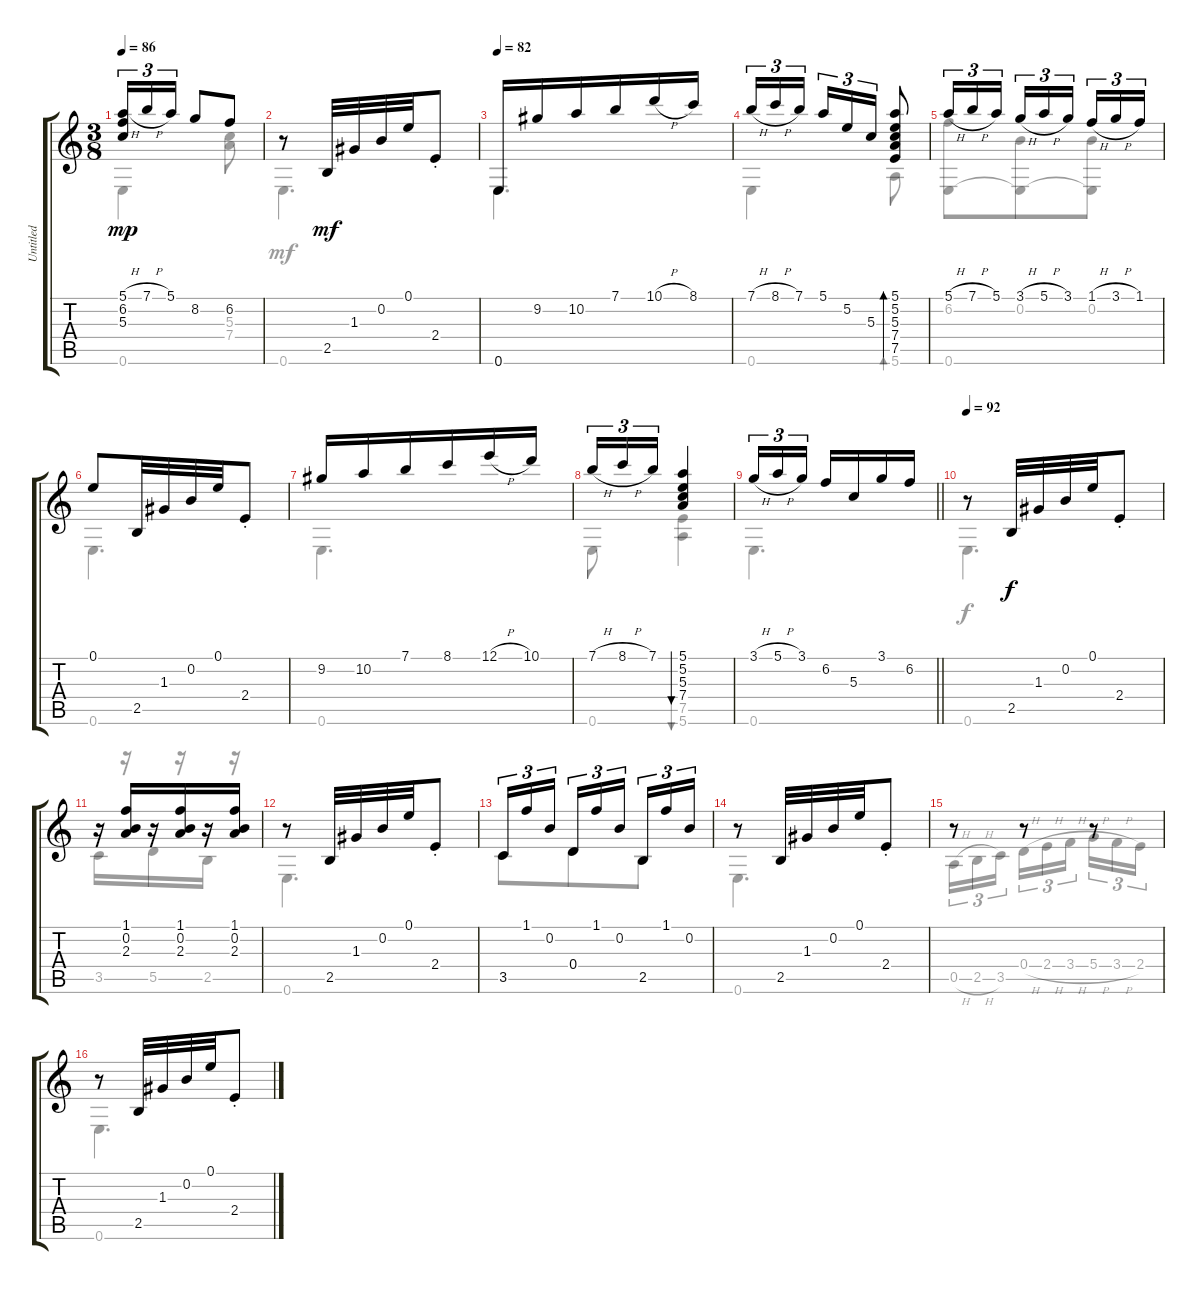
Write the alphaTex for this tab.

\track ("Untitled" "Untitled") {instrument acousticguitarnylon}
\staff {score tabs}
\tuning (E4 B3 G3 D3 A2 E2) {hide}
\voice
\ts (3 8)
\tempo 86
\clef g2
\ks c
(5.1{h} 6.2 5.3).16{tu (3 2) dy mp} 7.1{h}.16{tu (3 2)} 5.1.16{tu (3 2)} 8.2.8 6.2.8 |
r.8 2.5.32{dy mf} 1.3.32 0.2.32 0.1.32 2.4{st}.8 |
\tempo 82
0.6.16 9.2.16 10.2.16 7.1.16 10.1{h}.16 8.1.16 |
7.1{h}.16{tu (3 2)} 8.1{h}.16{tu (3 2)} 7.1.16{tu (3 2)} 5.1.16{tu (3 2)} 5.2.16{tu (3 2)} 5.3.16{tu (3 2)} (5.1 5.2 5.3 7.4 7.5).8{bd 30} |
5.1{h}.16{tu (3 2)} 7.1{h}.16{tu (3 2)} 5.1.16{tu (3 2)} 3.1{h}.16{tu (3 2)} 5.1{h}.16{tu (3 2)} 3.1.16{tu (3 2)} 1.1{h}.16{tu (3 2)} 3.1{h}.16{tu (3 2)} 1.1.16{tu (3 2)} |
0.1.8 2.5.32 1.3.32 0.2.32 0.1.32 2.4{st}.8 |
9.2.16 10.2.16 7.1.16 8.1.16 12.1{h}.16 10.1.16 |
7.1{h}.16{tu (3 2)} 8.1{h}.16{tu (3 2)} 7.1.16{tu (3 2)} (5.1 5.2 5.3 7.4).4{bu 30} |
\barLineRight lightlight
3.1{h}.16{tu (3 2)} 5.1{h}.16{tu (3 2)} 3.1.16{tu (3 2)} 6.2.16 5.3.16 3.1.16 6.2.16 |
\tempo 92
r.8 2.5.32{dy f} 1.3.32 0.2.32 0.1.32 2.4{st}.8 |
r.16 (1.1 0.2 2.3).16 r.16 (1.1 0.2 2.3).16 r.16 (1.1 0.2 2.3).16 |
r.8 2.5.32 1.3.32 0.2.32 0.1.32 2.4{st}.8 |
3.5.16{tu (3 2)} 1.1.16{tu (3 2)} 0.2.16{tu (3 2)} 0.4.16{tu (3 2)} 1.1.16{tu (3 2)} 0.2.16{tu (3 2)} 2.5.16{tu (3 2)} 1.1.16{tu (3 2)} 0.2.16{tu (3 2)} |
r.8 2.5.32 1.3.32 0.2.32 0.1.32 2.4{st}.8 |
r.8 r.8 r.8 |
r.8 2.5.32 1.3.32 0.2.32 0.1.32 2.4{st}.8
\voice
\clef g2
\ottava regular
\simile none
\ks c
0.6.4{dy mp} (5.3 7.4).8 |
0.6.4{d dy mf} |
0.6.4{d} |
0.6.4 5.6.8{bd 30} |
(6.2 0.6).8 (0.2 0.6{t}).8 (0.2 0.6{t}).8 |
0.6.4{d} |
0.6.4{d} |
0.6.8 (7.5 5.6).4{bu 30} |
\barLineRight lightlight
0.6.4{d} |
0.6.4{d dy f} |
3.5.16 r.16 5.5.16 r.16 2.5.16 r.16 |
0.6.4{d} |
3.5.8 0.4.8 2.5.8 |
0.6.4{d} |
0.5{h}.16{tu (3 2)} 2.5{h}.16{tu (3 2)} 3.5.16{tu (3 2)} 0.4{h}.16{tu (3 2)} 2.4{h}.16{tu (3 2)} 3.4{h}.16{tu (3 2)} 5.4{h}.16{tu (3 2)} 3.4{h}.16{tu (3 2)} 2.4.16{tu (3 2)} |
0.6.4{d}
